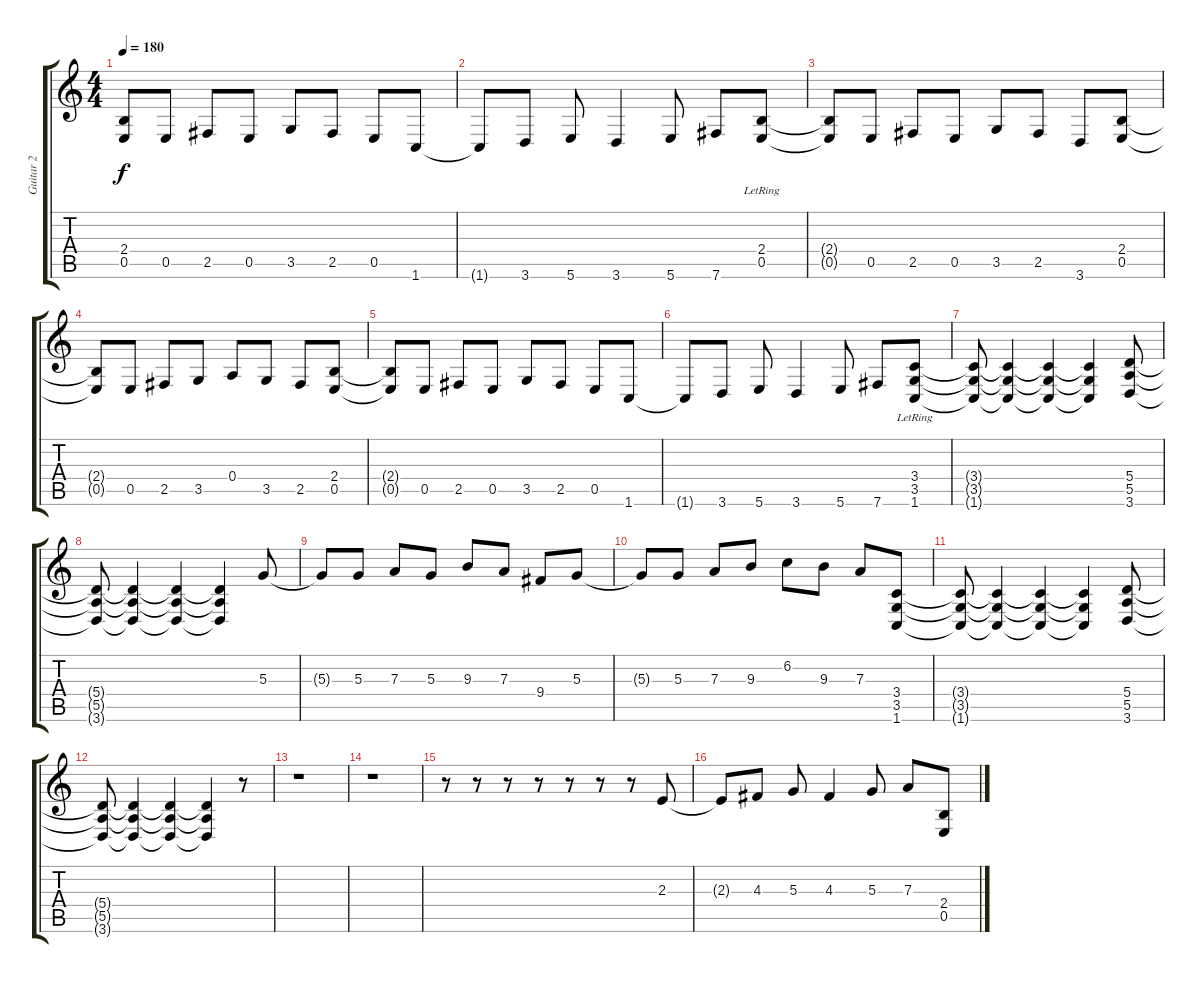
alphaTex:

\track ("Guitar 2" "Guitar 2") {instrument distortionguitar}
\staff {score tabs}
\tuning (B3 Gb3 D3 A2 E2 B1) {hide}
\ts (4 4)
\tempo 180
\clef g2
\ks c
(2.4{t} 0.5{t}).8{dy f} 0.5.8 2.5.8 0.5.8 3.5.8 2.5.8 0.5.8 1.6.8 |
1.6{t}.8 3.6.8 5.6.8 3.6.4 5.6.8 7.6.8 (2.4 0.5{lr}).8 |
(2.4{t} 0.5{t}).8 0.5.8 2.5.8 0.5.8 3.5.8 2.5.8 3.6.8 (2.4 0.5).8 |
(2.4{t} 0.5{t}).8 0.5.8 2.5.8 3.5.8 0.4.8 3.5.8 2.5.8 (2.4 0.5).8 |
(2.4{t} 0.5{t}).8 0.5.8 2.5.8 0.5.8 3.5.8 2.5.8 0.5.8 1.6.8 |
1.6{t}.8 3.6.8 5.6.8 3.6.4 5.6.8 7.6.8 (3.4 3.5{lr} 1.6).8 |
(3.4{t} 3.5{t} 1.6{t}).8 (3.4{t} 3.5{t} 1.6{t}).4 (3.4{t} 3.5{t} 1.6{t}).4 (3.4{t} 3.5{t} 1.6{t}).4 (5.4 5.5 3.6).8 |
(5.4{t} 5.5{t} 3.6{t}).8 (5.4{t} 5.5{t} 3.6{t}).4 (5.4{t} 5.5{t} 3.6{t}).4 (5.4{t} 5.5{t} 3.6{t}).4 5.3.8 |
5.3{t}.8 5.3.8 7.3.8 5.3.8 9.3.8 7.3.8 9.4.8 5.3.8 |
5.3{t}.8 5.3.8 7.3.8 9.3.8 6.2.8 9.3.8 7.3.8 (3.4 3.5 1.6).8 |
(3.4{t} 3.5{t} 1.6{t}).8 (3.4{t} 3.5{t} 1.6{t}).4 (3.4{t} 3.5{t} 1.6{t}).4 (3.4{t} 3.5{t} 1.6{t}).4 (5.4 5.5 3.6).8 |
(5.4{t} 5.5{t} 3.6{t}).8 (5.4{t} 5.5{t} 3.6{t}).4 (5.4{t} 5.5{t} 3.6{t}).4 (5.4{t} 5.5{t} 3.6{t}).4 r.8 |
r.1 |
r.1 |
r.8 r.8 r.8 r.8 r.8 r.8 r.8 2.3.8 |
2.3{t}.8 4.3.8 5.3.8 4.3.4 5.3.8 7.3.8 (2.4 0.5).8
